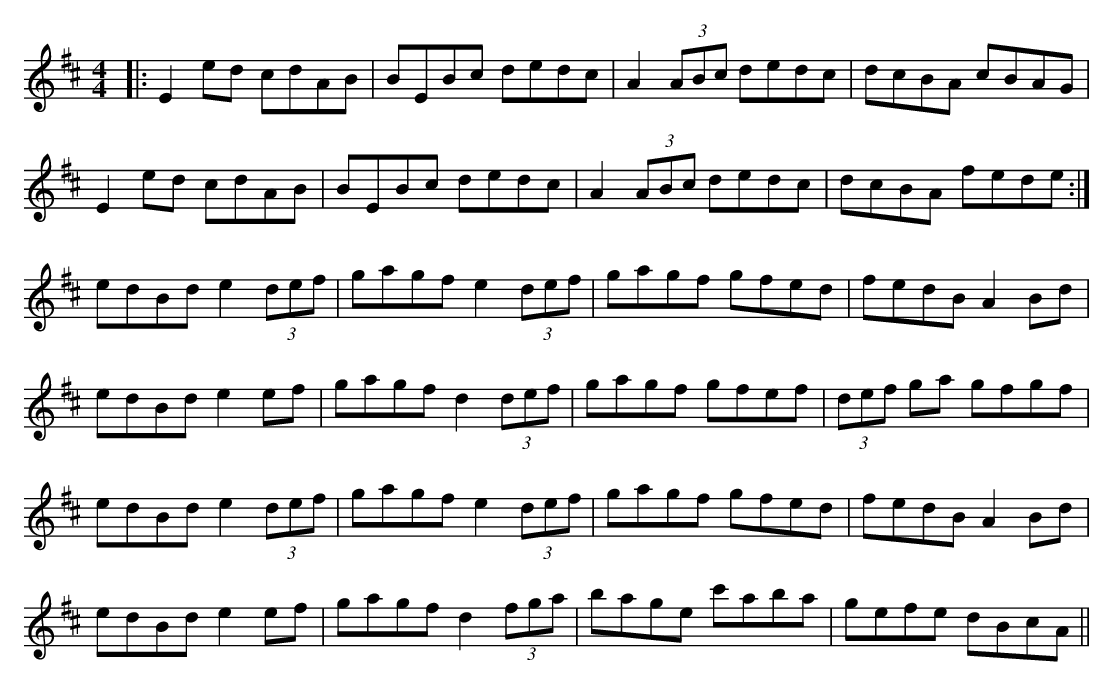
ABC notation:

X:1
M:4/4
K:Edor
|:E2ed cdAB|BEBc dedc|A2(3ABc dedc|dcBA cBAG|
E2ed cdAB|BEBc dedc|A2(3ABc dedc|dcBA fede:|
edBd e2(3def|gagf e2(3def|gagf gfed|fedB A2Bd|
edBd e2ef|gagf d2(3def|gagf gfef|(3def ga gfgf|
edBd e2(3def|gagf e2(3def|gagf gfed|fedB A2Bd|
edBd e2ef|gagf d2(3fga|bage c'aba|gefe dBcA||
